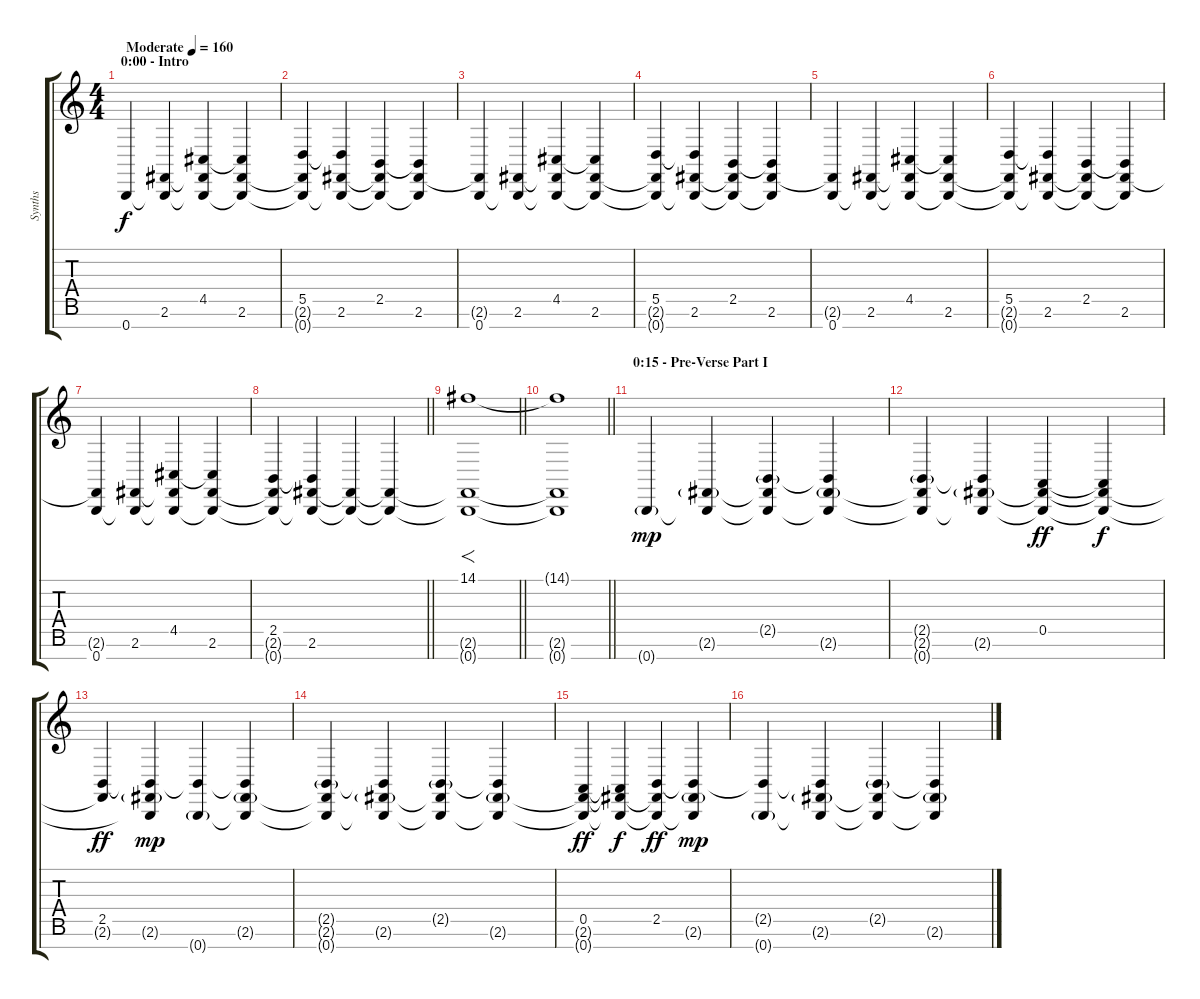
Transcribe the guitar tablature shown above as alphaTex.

\track ("Synths" "Synths") {instrument pad8sweep}
\staff {score tabs}
\tuning (E4 B3 G3 D3 A2 E2 B1) {hide}
\ts (4 4)
\section ("" "0:00 - Intro")
\tempo (160 "Moderate")
\clef g2
\ks c
0.7.4{dy f instrument pad8sweep} (2.6 0.7{t}).4 (4.5 2.6{t} 0.7{t}).4 (4.5{t} 2.6 0.7{t}).4 |
(5.5 2.6{t} 0.7{t}).4 (5.5{t} 2.6 0.7{t}).4 (2.5 2.6{t} 0.7{t}).4 (2.5{t} 2.6 0.7{t}).4 |
(2.6{t} 0.7).4 (2.6 0.7{t}).4 (4.5 2.6{t} 0.7{t}).4 (4.5{t} 2.6 0.7{t}).4 |
(5.5 2.6{t} 0.7{t}).4 (5.5{t} 2.6 0.7{t}).4 (2.5 2.6{t} 0.7{t}).4 (2.5{t} 2.6 0.7{t}).4 |
(2.6{t} 0.7).4 (2.6 0.7{t}).4 (4.5 2.6{t} 0.7{t}).4 (4.5{t} 2.6 0.7{t}).4 |
(5.5 2.6{t} 0.7{t}).4 (5.5{t} 2.6 0.7{t}).4 (2.5 2.6{t} 0.7{t}).4 (2.5{t} 2.6 0.7{t}).4 |
(2.6{t} 0.7).4 (2.6 0.7{t}).4 (4.5 2.6{t} 0.7{t}).4 (4.5{t} 2.6 0.7{t}).4 |
\barLineRight lightlight
(2.5 2.6{t} 0.7{t}).4 (2.5{t} 2.6 0.7{t}).4 (2.6{t} 0.7{t}).4 (2.6{t} 0.7{t}).4 |
\barLineRight lightlight
(14.1 2.6{t} 0.7{t}).1{f} |
\barLineRight lightlight
(14.1{t} 2.6{t} 0.7{t}).1 |
\section ("" "0:15 - Pre-Verse Part I")
0.7{g}.4{dy mp} (2.6{g} 0.7{t}).4 (2.5{g} 2.6{t} 0.7{t}).4 (2.5{t} 2.6{g} 0.7{t}).4 |
(2.5{g} 2.6{t} 0.7{t}).4 (2.5{t} 2.6{g} 0.7{t}).4 (0.5 2.6{t} 0.7{t}).4{dy ff} (0.5{t} 2.6{t} 0.7{t}).4{dy f} |
(2.5 2.6{t}).4{dy ff} (2.5{t} 2.6{g} 0.7{t}).4{dy mp} (2.5{t} 0.7{g}).4 (2.5{t} 2.6{g} 0.7{t}).4 |
(2.5{g} 2.6{t} 0.7{t}).4 (2.5{t} 2.6{g} 0.7{t}).4 (2.5{g} 2.6{t} 0.7{t}).4 (2.5{t} 2.6{g} 0.7{t}).4 |
(0.5 2.6{t} 0.7{t}).4{dy ff} (0.5{t} 2.6{t} 0.7{t}).4{dy f} (2.5 2.6{t} 0.7{t}).4{dy ff} (2.5{t} 2.6{g} 0.7{t}).4{dy mp} |
(2.5{t} 0.7{g}).4 (2.5{t} 2.6{g} 0.7{t}).4 (2.5{g} 2.6{t} 0.7{t}).4 (2.5{t} 2.6{g} 0.7{t}).4
